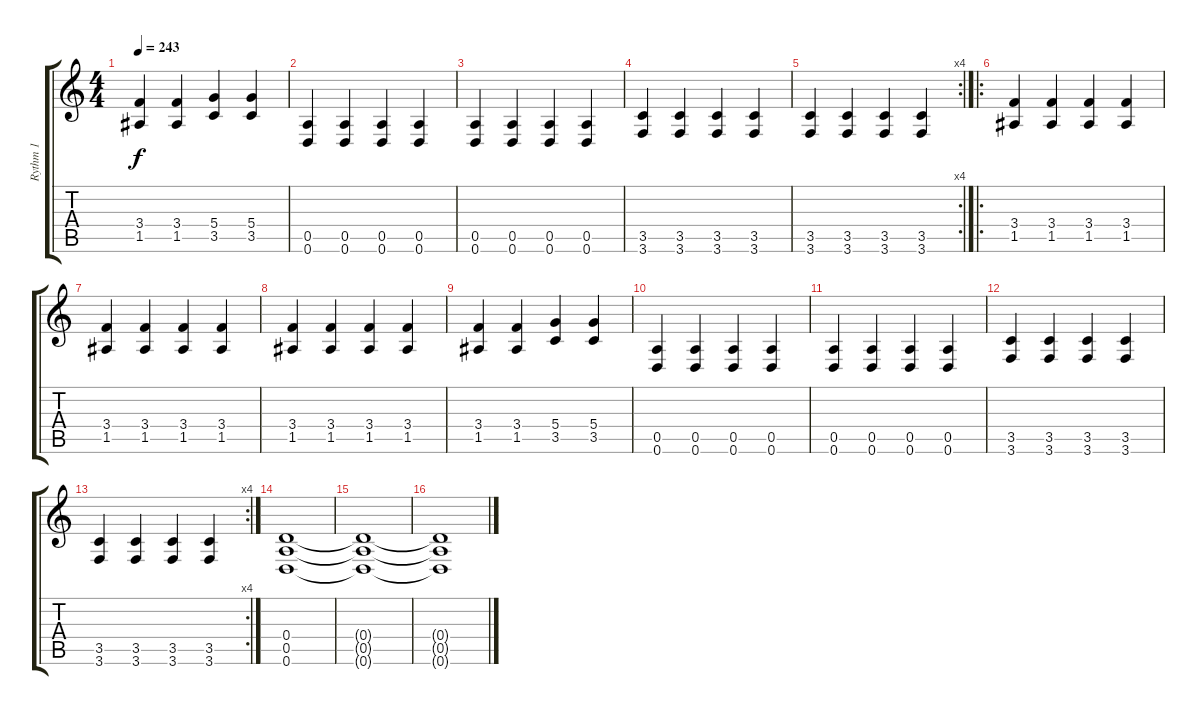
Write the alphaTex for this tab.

\track ("Rythm 1" "Rythm 1") {instrument distortionguitar}
\staff {score tabs}
\tuning (E4 B3 G3 D3 A2 D2) {hide}
\ts (4 4)
\tempo 243
\clef g2
\ks c
(3.4 1.5).4{dy f} (3.4 1.5).4 (5.4 3.5).4 (5.4 3.5).4 |
(0.5 0.6).4 (0.5 0.6).4 (0.5 0.6).4 (0.5 0.6).4 |
(0.5 0.6).4 (0.5 0.6).4 (0.5 0.6).4 (0.5 0.6).4 |
(3.5 3.6).4 (3.5 3.6).4 (3.5 3.6).4 (3.5 3.6).4 |
\rc 4
(3.5 3.6).4 (3.5 3.6).4 (3.5 3.6).4 (3.5 3.6).4 |
\ro
(3.4 1.5).4 (3.4 1.5).4 (3.4 1.5).4 (3.4 1.5).4 |
(3.4 1.5).4 (3.4 1.5).4 (3.4 1.5).4 (3.4 1.5).4 |
(3.4 1.5).4 (3.4 1.5).4 (3.4 1.5).4 (3.4 1.5).4 |
(3.4 1.5).4 (3.4 1.5).4 (5.4 3.5).4 (5.4 3.5).4 |
(0.5 0.6).4 (0.5 0.6).4 (0.5 0.6).4 (0.5 0.6).4 |
(0.5 0.6).4 (0.5 0.6).4 (0.5 0.6).4 (0.5 0.6).4 |
(3.5 3.6).4 (3.5 3.6).4 (3.5 3.6).4 (3.5 3.6).4 |
\rc 4
(3.5 3.6).4 (3.5 3.6).4 (3.5 3.6).4 (3.5 3.6).4 |
(0.4 0.5 0.6).1 |
(0.4{t} 0.5{t} 0.6{t}).1 |
(0.4{t} 0.5{t} 0.6{t}).1
